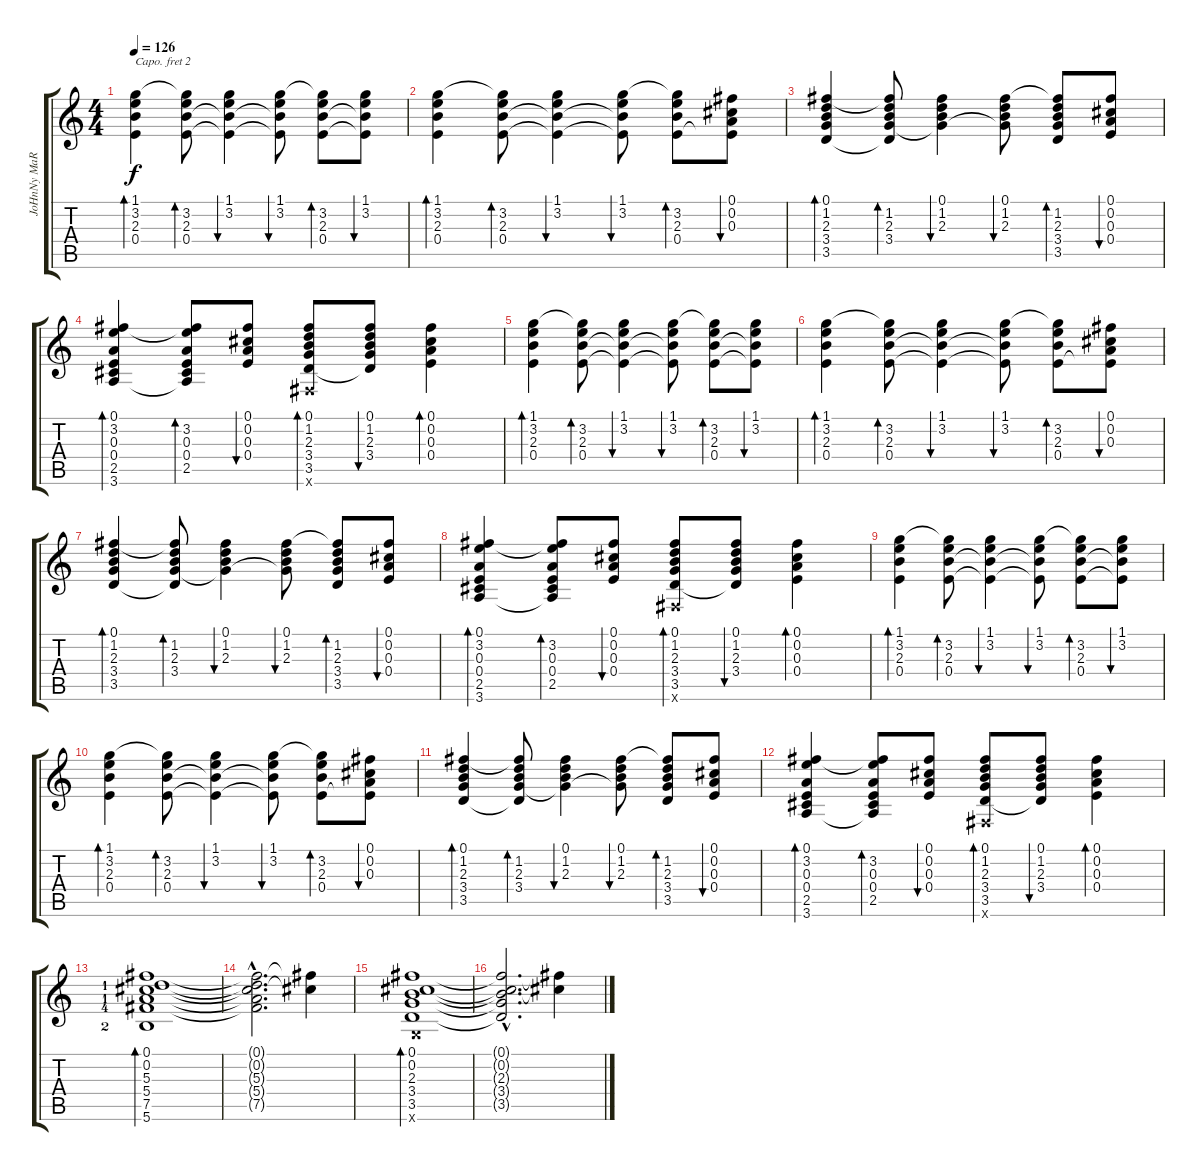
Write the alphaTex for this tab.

\track ("JoHnNy MaRr" "JoHnNy MaR") {instrument acousticguitarsteel}
\staff {score tabs}
\capo 2
\tuning (E4 B3 G3 D3 A2 E2) {hide}
\ts (4 4)
\tempo 126
\clef g2
\ks c
(1.1 3.2 2.3 0.4).4{bd 60 dy f} (1.1{t} 3.2 2.3 0.4).8{bd 60} (1.1 3.2 2.3{t} 0.4{t}).4{bu 60} (1.1 3.2 2.3{t} 0.4{t}).8{bu 60} (1.1{t} 3.2 2.3 0.4).8{bd 60} (1.1 3.2 2.3{t} 0.4{t}).8{bu 60} |
(1.1 3.2 2.3 0.4).4{bd 60} (1.1{t} 3.2 2.3 0.4).8{bd 60} (1.1 3.2 2.3{t} 0.4{t}).4{bu 60} (1.1 3.2 2.3{t} 0.4{t}).8{bu 60} (1.1{t} 3.2 2.3 0.4).8{bd 60} (0.1 0.2 0.3 0.4{t}).8{bu 60} |
(0.1 1.2 2.3 3.4 3.5).4{bd 60} (0.1{t} 1.2 2.3 3.4 3.5{t}).8{bd 60} (0.1 1.2 2.3 3.4{t}).4{bu 60} (0.1 1.2 2.3 3.4{t}).8{bu 60} (0.1{t} 1.2 2.3 3.4 3.5).8{bd 60} (0.1 0.2 0.3 0.4).8{bu 60} |
(0.1 3.2 0.3 0.4 2.5 3.6).4{bd 60} (0.1{t} 3.2 0.3 0.4 2.5 3.6{t}).8{bd 60} (0.1 0.2 0.3 0.4).8{bu 60} (0.1 1.2 2.3 3.4 3.5 0.6{x}).8{bd 60} (0.1 1.2 2.3 3.4 3.5{t}).8{bu 60} (0.1 0.2 0.3 0.4).4{bd 60} |
(1.1 3.2 2.3 0.4).4{bd 60} (1.1{t} 3.2 2.3 0.4).8{bd 60} (1.1 3.2 2.3{t} 0.4{t}).4{bu 60} (1.1 3.2 2.3{t} 0.4{t}).8{bu 60} (1.1{t} 3.2 2.3 0.4).8{bd 60} (1.1 3.2 2.3{t} 0.4{t}).8{bu 60} |
(1.1 3.2 2.3 0.4).4{bd 60} (1.1{t} 3.2 2.3 0.4).8{bd 60} (1.1 3.2 2.3{t} 0.4{t}).4{bu 60} (1.1 3.2 2.3{t} 0.4{t}).8{bu 60} (1.1{t} 3.2 2.3 0.4).8{bd 60} (0.1 0.2 0.3 0.4{t}).8{bu 60} |
(0.1 1.2 2.3 3.4 3.5).4{bd 60} (0.1{t} 1.2 2.3 3.4 3.5{t}).8{bd 60} (0.1 1.2 2.3 3.4{t}).4{bu 60} (0.1 1.2 2.3 3.4{t}).8{bu 60} (0.1{t} 1.2 2.3 3.4 3.5).8{bd 60} (0.1 0.2 0.3 0.4).8{bu 60} |
(0.1 3.2 0.3 0.4 2.5 3.6).4{bd 60} (0.1{t} 3.2 0.3 0.4 2.5 3.6{t}).8{bd 60} (0.1 0.2 0.3 0.4).8{bu 60} (0.1 1.2 2.3 3.4 3.5 0.6{x}).8{bd 60} (0.1 1.2 2.3 3.4 3.5{t}).8{bu 60} (0.1 0.2 0.3 0.4).4{bd 60} |
(1.1 3.2 2.3 0.4).4{bd 60} (1.1{t} 3.2 2.3 0.4).8{bd 60} (1.1 3.2 2.3{t} 0.4{t}).4{bu 60} (1.1 3.2 2.3{t} 0.4{t}).8{bu 60} (1.1{t} 3.2 2.3 0.4).8{bd 60} (1.1 3.2 2.3{t} 0.4{t}).8{bu 60} |
(1.1 3.2 2.3 0.4).4{bd 60} (1.1{t} 3.2 2.3 0.4).8{bd 60} (1.1 3.2 2.3{t} 0.4{t}).4{bu 60} (1.1 3.2 2.3{t} 0.4{t}).8{bu 60} (1.1{t} 3.2 2.3 0.4).8{bd 60} (0.1 0.2 0.3 0.4{t}).8{bu 60} |
(0.1 1.2 2.3 3.4 3.5).4{bd 60} (0.1{t} 1.2 2.3 3.4 3.5{t}).8{bd 60} (0.1 1.2 2.3 3.4{t}).4{bu 60} (0.1 1.2 2.3 3.4{t}).8{bu 60} (0.1{t} 1.2 2.3 3.4 3.5).8{bd 60} (0.1 0.2 0.3 0.4).8{bu 60} |
(0.1 3.2 0.3 0.4 2.5 3.6).4{bd 60} (0.1{t} 3.2 0.3 0.4 2.5 3.6{t}).8{bd 60} (0.1 0.2 0.3 0.4).8{bu 60} (0.1 1.2 2.3 3.4 3.5 0.6{x}).8{bd 60} (0.1 1.2 2.3 3.4 3.5{t}).8{bu 60} (0.1 0.2 0.3 0.4).4{bd 60} |
(0.1 0.2 5.3{lf 2} 5.4{lf 2} 7.5{lf 5} 5.6{lf 3}).1{bd 120} |
(0.1{hac t} 0.2{hac t} 5.3{hac t} 5.4{hac t} 7.5{hac t}).2{d} (0.1{t} 0.2{t}).4 |
(0.1 0.2 2.3 3.4 3.5 1.6{x}).1{bd 120} |
(0.1{hac t} 0.2{hac t} 2.3{hac t} 3.4{hac t} 3.5{hac t}).2{d} (0.1{t} 0.2{t}).4
